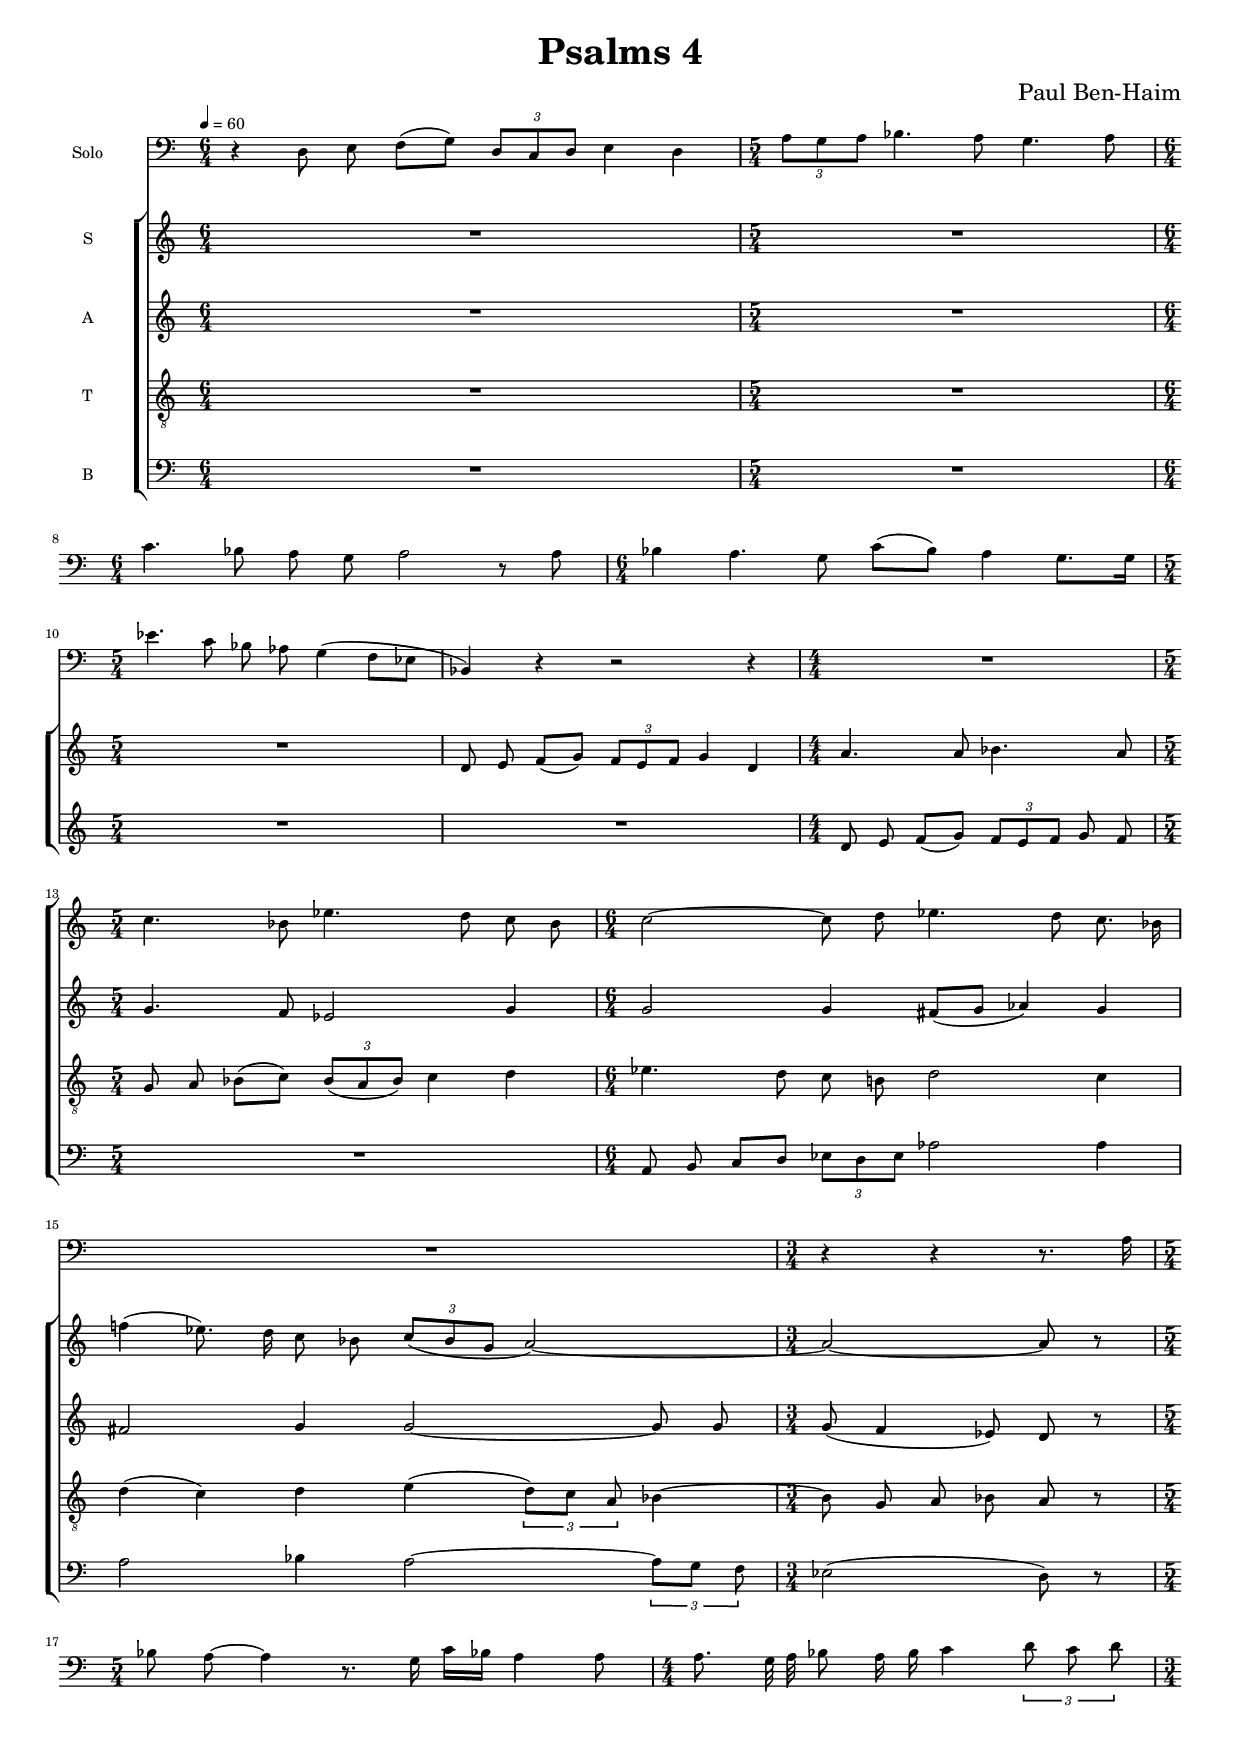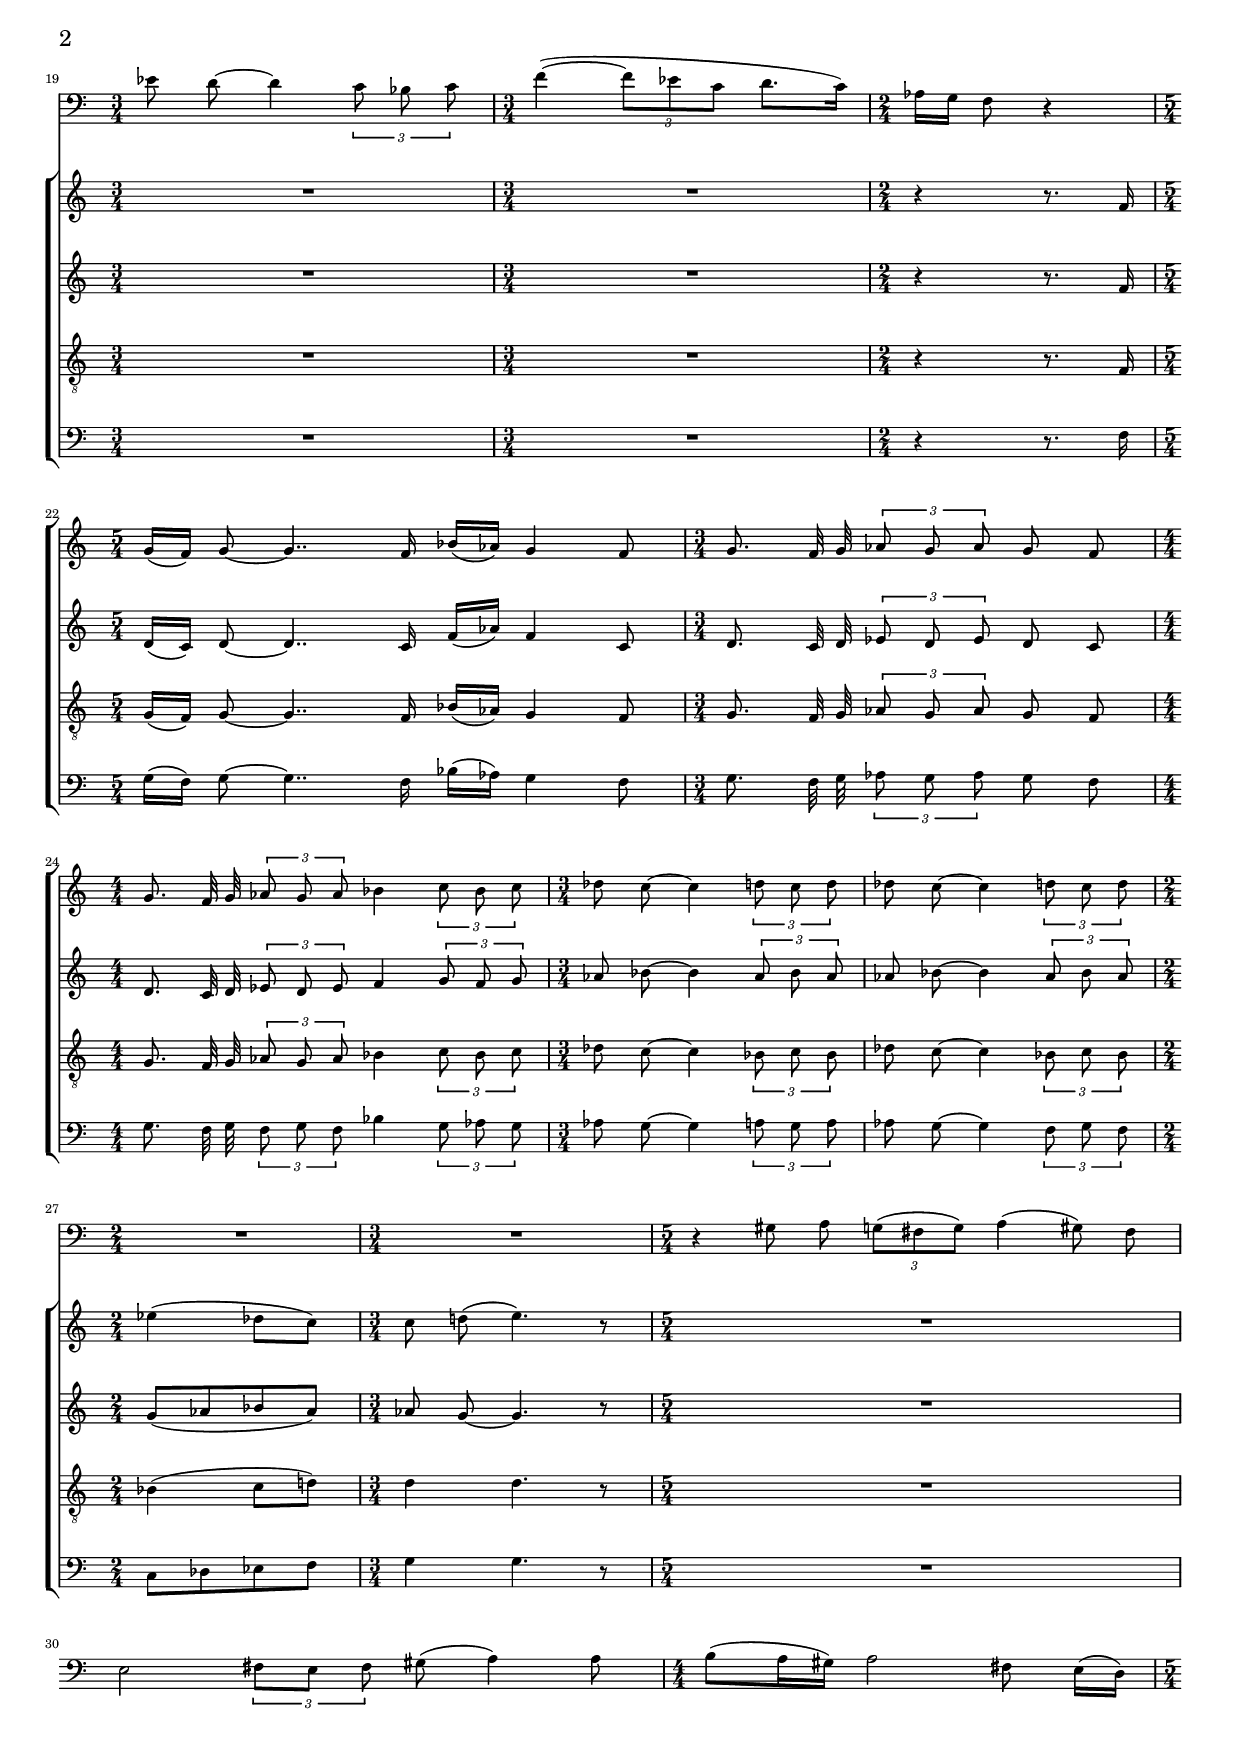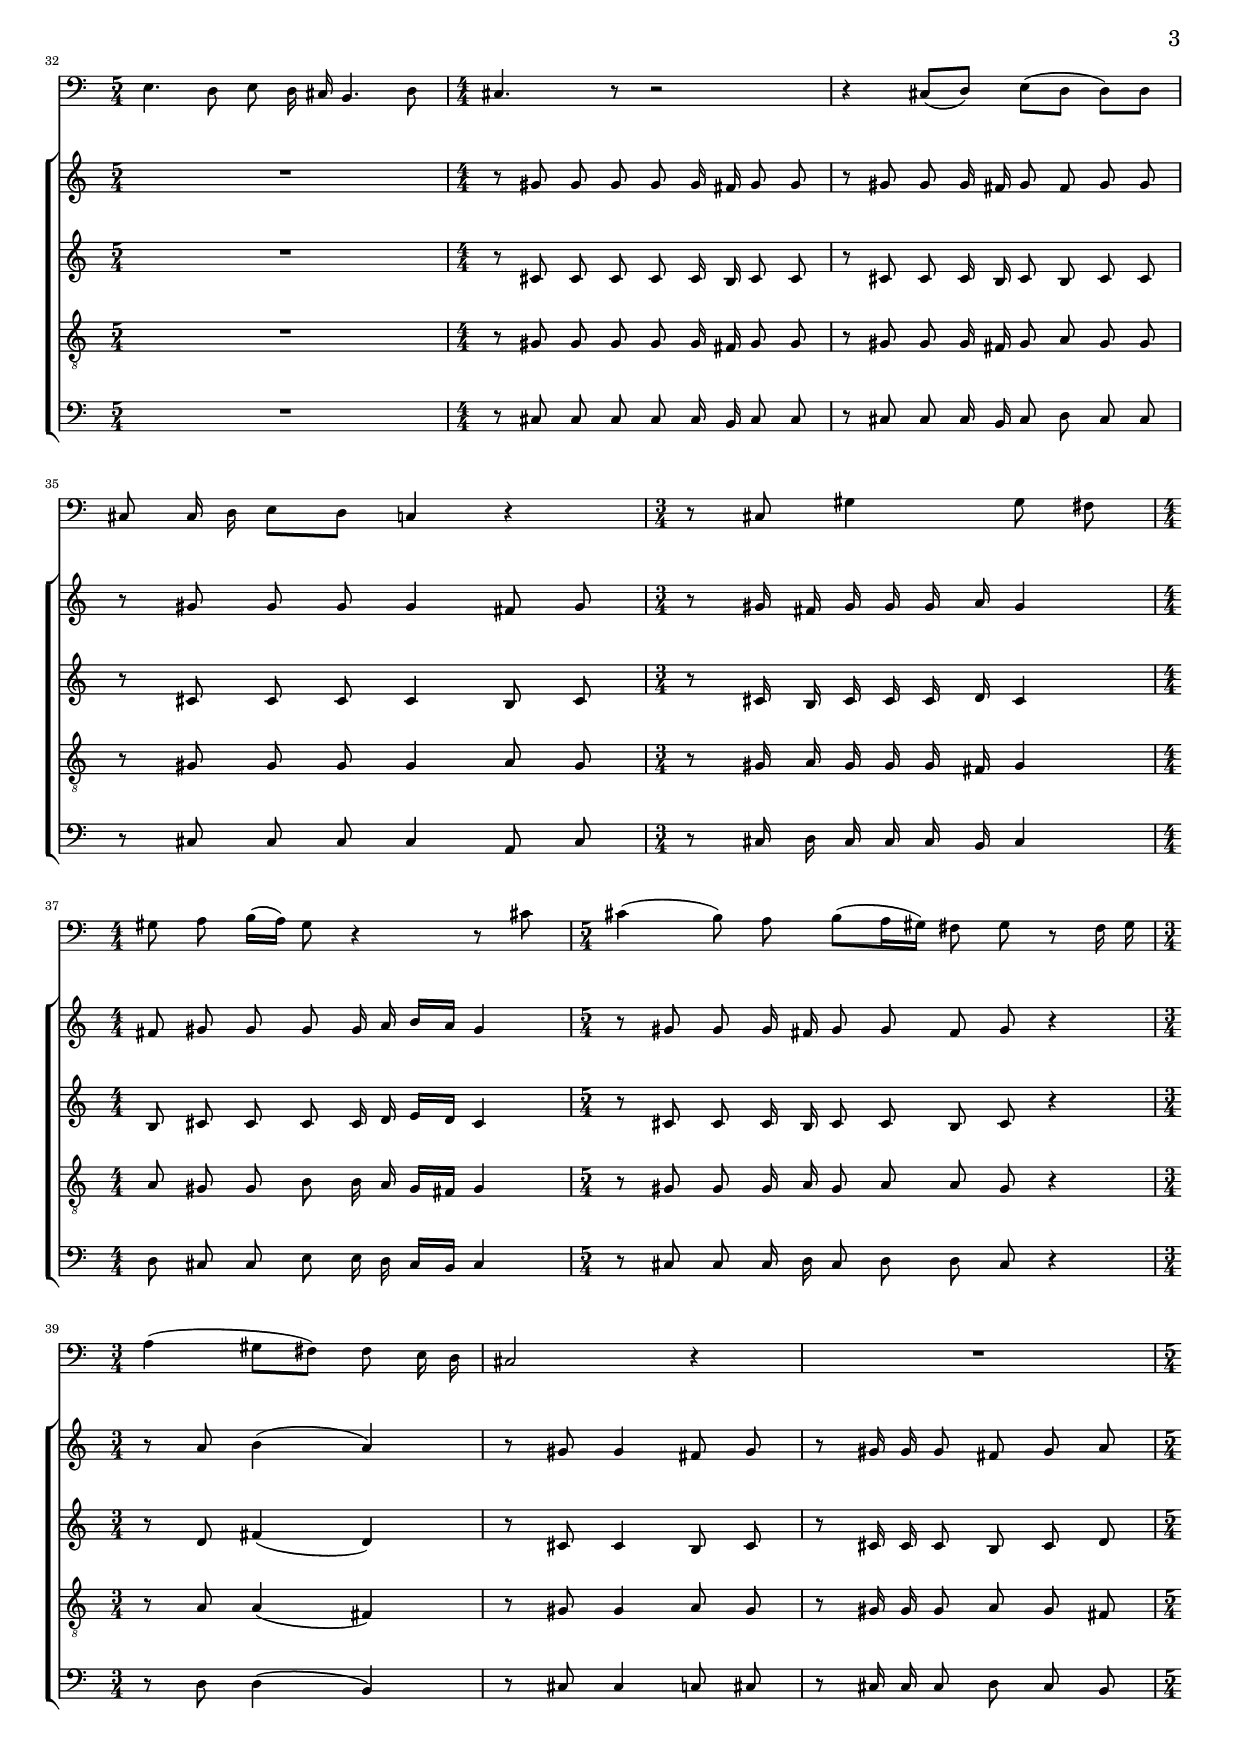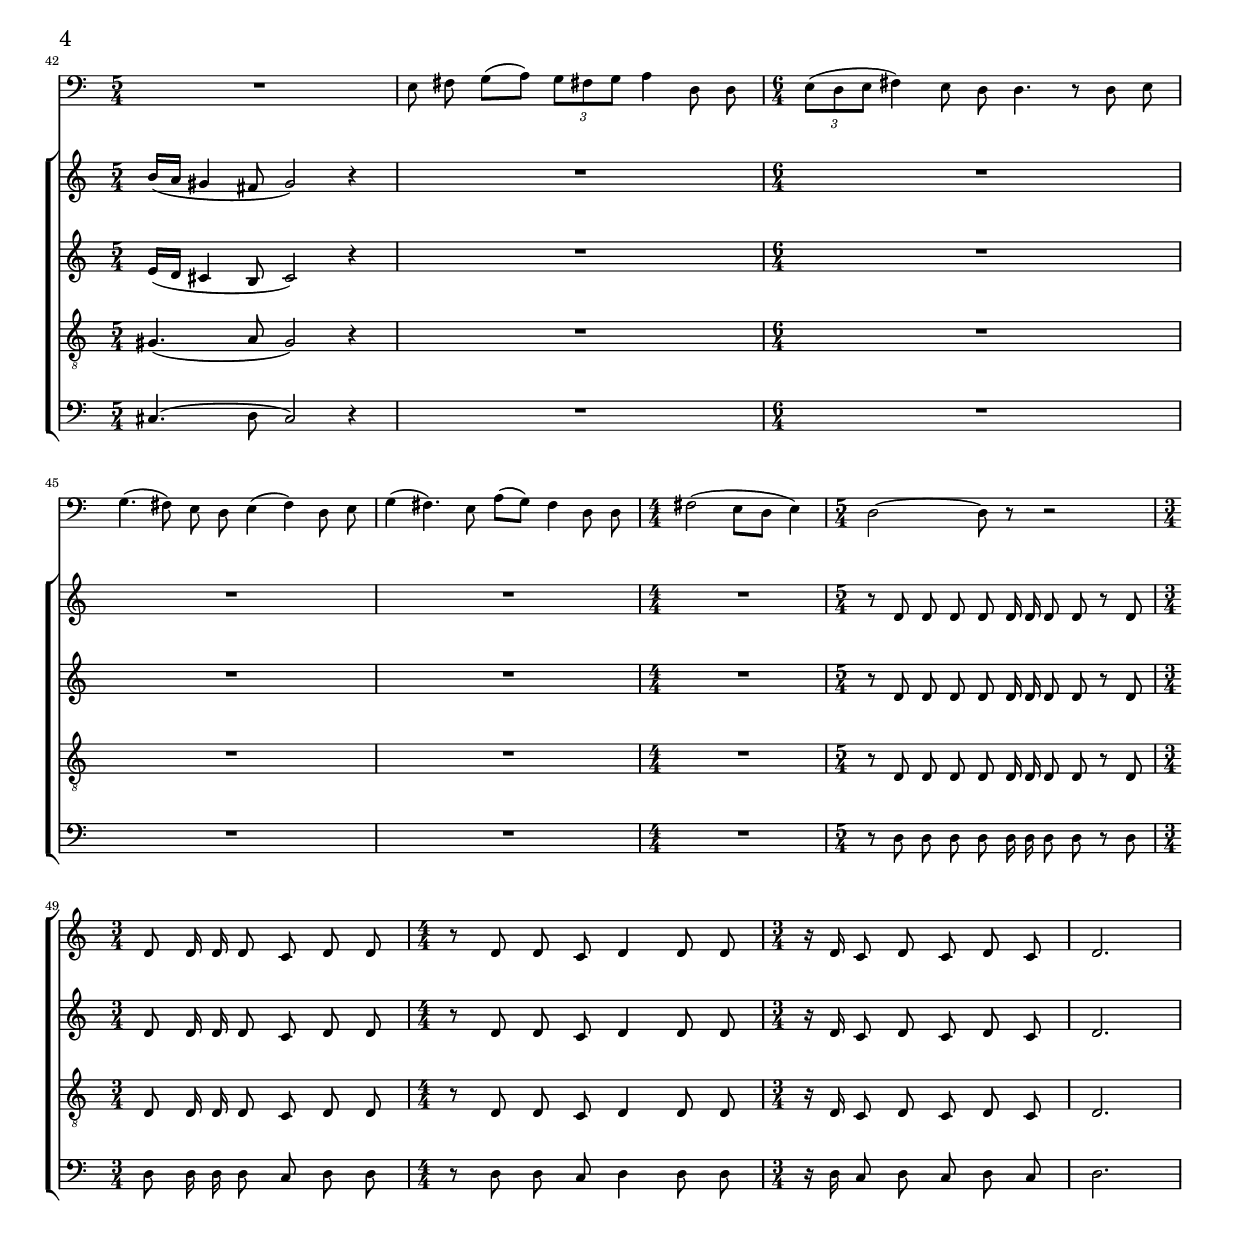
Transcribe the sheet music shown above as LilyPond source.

\include "english.ly"
\version "2.22.0"

global = {
  \key a \minor
  \time 5/4
  \tempo 4 = 60
}

%%%%%%%%%%%%%%%%%%%%%%%%%%%%%%%%
soloNotes = \relative c {
  \dynamicUp \numericTimeSignature
  \clef "bass"
  \time 6/4 r4 d8 e f[( g]) \times 2/3 { d8[ c d] } e4 d |
  \set Score.currentBarNumber = #7
  \time 5/4 \times 2/3 { a'8[ g a] } bf4. a8 g4. a8 |
\break
  \time 6/4 c4. bf8 a g a2 r8 a8 |
  bf4 a4. g8 c8[( bf]) a4 g8.[ g16] |
\break
  \time 5/4 ef'4. c8 bf af g4( f8[ ef] |
  bf4) r4 r2 r4 |
  \time 4/4 R1 |
\break
  \time 5/4 R1*5/4 |
  \time 6/4 R1*6/4 |
\break
  % Page 5
  R1*6/4 |
  \time 3/4 r4 r4 r8. a'16 |
\break
  \time 5/4 bf8 a8~ a4 r8. g16 c16[ bf!16] a4 a8 |
  \time 4/4 a8. g32 a32 bf8 a16 bf16 c4 \times 2/3 { d8 c d } |
\break
  % Page 6
  \time 3/4 ef8 d8~ d4 \times 2/3 { c8 bf c8 } |
  f4~( \times 2/3 { f8[ ef c] } d8.[ c16]) |
  \time 2/4 af16[ g] f8 r4 |
\break
  \time 5/4 R1*5/4 |
  \time 4/4 R1*3/4 |
\break
  % Page 7
  R1 |
  \time 3/4 R1*3/4 |
  R1*3/4 |
\break
  \time 2/4 R1*2/4 |
  \time 3/4 R1*3/4 |
  \time 5/4 r4 gs8 a \times 2/3 { g8[( fs g]) } a4( gs8) fs |
\break
  % Page 8
  e2 \times 2/3 { fs8[ e] fs } gs8( a4) a8 |
  \time 4/4 b8[( a16 gs16]) a2 fs8 e16[( d]) |
\break
  \time 5/4 e4. d8 e d16 cs16 b4. d8 |
  \time 4/4 cs4. r8 r2 |
  r4 cs8[( d]) e[( d] d[) d] |
\break
  % Page 9
  cs8 cs16 d16 e8[ d] c4 r4 |
  \time 3/4 r8 cs8 gs'4 gs8 fs |
\break
  \time 4/4 gs8 a b16[( a]) gs8 r4 r8 cs8 |
  \time 5/4 cs4( b8) a8 b8[( a16 gs]) fs8 gs r8 fs16 gs16 |
\break
  % Page 10
  \time 3/4 a4( gs8[ fs]) fs8 e16 d16 |
  cs2 r4 |
  R1*3/4 |
\break
  \time 5/4 R1*5/4 |
  e8 fs g8[( a]) \times 2/3 { g8[ fs! g] } a4 d,8 d8 |
  \time 6/4  \times 2/3 { e8[( d e] } fs4) e8  d d4. r8 d8 e8 |
\break
  % Page 11
  g4.( fs8) e8 d e4( fs) d8 e8 |
  g4( fs4.) e8 a8[( g8]) fs4 d8 d8 | 
  \time 4/4 fs2( e8[ d8] e4) |
  \time 5/4 d2~ d8 r8 r2 |
\break
  \time 3/4 R1*3/4 |
  \time 4/4 R1 |
  \time 3/4 R1*3/4 |
  R1*3/4 |
} % end of soloNotes

%%%%%%%%%%%%%%%%%%%%%%%%%%%%%%%%
sopMusic = \relative c'' {
  % page 1
  \dynamicUp \numericTimeSignature
  \time 6/4 R1*6/4 | \time 5/4 R1*5/4 | \time 6/4 R1*6/4 | \time 6/4 R1*6/4 |
  \time 5/4 R1*5/4 |
  d,8 e8 f[( g)] \times 2/3 { f[ e f] } g4 d |
  \time 4/4 a'4. a8 bf4. a8 |
  \time 5/4 c4. bf8 ef4. d8 c8 bf8 |
  \time 6/4 c2~ c8 d8 ef4. d8 c8. bf16 |
  % page 5
  f'!4( ef8.) d16 c8 bf \times 2/3 { c8[( bf g] } a2)~ |
  \time 3/4 a2~ a8 r8 |
  \time 5/4 R1*5/4 |
  \time 4/4 R1 |
  % page 6
  \time 3/4 R1*3/4 |
  \time 3/4 R1*3/4 |
  \time 2/4 r4 r8. f16 |
  \time 5/4 g16[( f]) g8~ g4.. f16 bf16[( af]) g4 f8 |
  \time 3/4 g8. f32 g32 \times 2/3 { af8 g af } g8 f |
  % page 7
  \time 4/4 g8. f32 g32 \times 2/3 { af8 g af } bf4 \times 2/3 { c8 bf c } |
  \time 3/4 df8 c8~ c4 \times 2/3 {d8 c d } |
            df8 c8~ c4 \times 2/3 {d8 c d } |
  \time 2/4 ef4( df8[ c]) |
  \time 3/4 c8 d!8( e4.) r8 |
  \time 5/4 R1*5/4 |
  % Page 8
  R1*5/4 |
  \time 4/4 R1 |
  \time 5/4 R1*5/4 |
  \time 4/4 r8 gs,8 gs8 gs8 gs8 gs16 fs16 gs8 gs8 |
            r8 gs8 gs8 gs16 fs16 gs8 fs gs8 gs8 |
\break
  % Page 9
  r8 gs8 gs gs gs4 fs8 gs |
  \time 3/4 r8 gs16 fs gs gs gs a gs4 |
\break
  \time 4/4 fs8 gs gs gs gs16 a16 b16[ a16] gs4 |
  \time 5/4 r8 gs8 gs gs16 fs16 gs8 gs8 fs gs r4 |
\break
  % Page 10
  \time 3/4 r8 a8 b4( a4) |
  r8 gs8 gs4 fs8 gs8 |
  r8 gs16 gs16 gs8 fs gs a |
\break
  \time 5/4 b16[( a] gs4 fs8 gs2) r4 |
  R1*5/4 |
  \time 6/4 R1*6/4 |
  % Page 11
  R1*6/4 |
  R1*6/4 |
  \time 4/4 R1 |
  \time 5/4 r8 d8 d d d d16 d16 d8 d8 r8 d8 |

  \time 3/4 d8 d16 d16 d8 c d d |
  \time 4/4 r8 d8 d c d4 d8 d8 |
  \time 3/4 r16 d16 c8 d c d c |
  d2. |
} % end-of sopMusic

%%%%%%%%%%%%%%%%%%%%%%%%%%%%%%%%
altMusic = \relative c'' {
  \dynamicUp \numericTimeSignature

  \time 6/4 R1*6/4 | \time 5/4 R1*5/4 | \time 6/4 R1*6/4 | R1*6/4 |
  \time 5/4 R1*5/4 |
  | R1*5/4 |
  \time 4/4 d,8 e8 f[( g)] \times 2/3 { f[ e f] } g8 f |
  \time 5/4 g4. f8 ef2 g4
  \time 6/4 g2 g4 fs8[( g] af4) g4 |
  % page 5
  fs2 g4 g2~ g8 g8 |
  \time 3/4 g8( f4 ef8) d8 r8 |
  \time 5/4 R1*5/4 |
  \time 4/4 R1 |
  % page 6
  \time 3/4 R1*3/4 |
  \time 3/4 R1*3/4 |
  \time 2/4 r4 r8. f16 |
  \time 5/4 d16[( c]) d8~ d4.. c16 f16[( af]) f4 c8 |
  \time 3/4 d8. c32 d32 \times 2/3 { ef8 d ef } d8 c |
  % Page 7
  \time 4/4 d8. c32 d32 \times 2/3 { ef8 d ef } f4 \times 2/3 { g8 f g } |
  \time 3/4 af8 bf~ bf4 \times 2/3 {af8 bf af } |
            af8 bf~ bf4 \times 2/3 {af8 bf af } |
  \time 2/4 g8[( af bf af]) |
  \time 3/4 af8 g8~ g4. r8 |
  \time 5/4 R1*5/4 |
  % Page 8
  R1*5/4 |
  \time 4/4 R1 |
  \time 5/4 R1*5/4 |
  \time 4/4 r8 cs,8 cs8 cs8 cs8 cs16 b16 cs8 cs8 |
            r8 cs8 cs8 cs16 b16 cs8 b cs8 cs8 |
  % Page 9
  r8 cs8 cs cs cs4 b8 cs |
  \time 3/4 r8 cs16 b cs cs cs d cs4 |
  \time 4/4 b8 cs cs cs cs16 d16 e16[ d16] cs4 |
  \time 5/4 r8 cs8 cs cs16 b16 cs8 cs8 b cs r4 |
  % Page 10
  \time 3/4 r8 d8 fs4( d4) |
  r8 cs8 cs4 b8 cs8 |
  r8 cs16 cs16 cs8 b cs d |
  \time 5/4 e16[( d] cs4 b8 cs2) r4 |
  R1*5/4 |
  \time 6/4 R1*6/4 |
  % Page 11
  R1*6/4 |
  R1*6/4 |
  \time 4/4 R1 |
  \time 5/4 r8 d8 d d d d16 d16 d8 d8 r8 d8 |

  \time 3/4 d8 d16 d16 d8 c d d |
  \time 4/4 r8 d8 d c d4 d8 d8 |
  \time 3/4 r16 d16 c8 d c d c |
  d2. |
} % end of altMusic

%%%%%%%%%%%%%%%%%%%%%%%%%%%%%%%%
tenMusic = \relative c' {
  \dynamicUp \numericTimeSignature
  \time 6/4 R1*6/4 | \time 5/4 R1*5/4 | \time 6/4 R1*6/4 | R1*6/4 |
  \time 5/4 R1*5/4 |
  R1*5/4 | \time 4/4 R1
  \time 5/4 g8 a8 bf[( c]) \times 2/3 { bf8[ (a bf]) } c4 d |
  \time 6/4 ef4. d8 c b! d2 c4 |
  % page 5
  d4( c) d e( \times 2/3 { d8[) c] a } bf4~ |
  \time 3/4 bf8 g a bf a r |
  \time 5/4 R1*5/4
  \time 4/4 R1 |
  % page 6
  \time 3/4 R1*3/4 |
  \time 3/4 R1*3/4 |
  \time 2/4 r4 r8. f16 |
  \time 5/4 g16[( f]) g8 ~ g4.. f16 bf16[( af]) g4 f8 |
  \time 3/4 g8. f32 g32 \times 2/3 { af8 g af } g8 f |
  % Page 7
  \time 4/4 g8. f32 g32 \times 2/3 { af8 g af } bf4 \times 2/3 { c8 bf c } |
  \time 3/4 df8 c8~ c4 \times 2/3 {bf8 c bf } |
            df8 c8~ c4 \times 2/3 {bf8 c bf } |
  \time 2/4 bf4( c8[ d!]) |
  \time 3/4 d4 d4. r8 |
  \time 5/4 R1*5/4 |
  % Page 8
  R1*5/4 |
  \time 4/4 R1 |
  \time 5/4 R1*5/4 |
  \time 4/4 r8 gs,8 gs8 gs8 gs8 gs16 fs16 gs8 gs8 |
            r8 gs8 gs8 gs16 fs16 gs8 a gs8 gs8 |
  % Page 9
  r8 gs8 gs gs gs4 a8 gs |
  \time 3/4 r8 gs16 a gs gs gs fs gs4 |
  \time 4/4 a8 gs gs b b16 a16 gs16[ fs16] gs4 |
  \time 5/4 r8 gs8 gs gs16 a16 gs8 a8 a gs r4 |
  % Page 10
  \time 3/4 r8 a8 a4( fs4) |
  r8 gs8 gs4 a8 gs8 |
  r8 gs16 gs16 gs8 a gs fs |
  \time 5/4 gs4.( a8 gs2) r4 |
  R1*5/4 |
  \time 6/4 R1*6/4 |
  % Page 11
  R1*6/4 |
  R1*6/4 |
  \time 4/4 R1 |
  \time 5/4 r8 d8 d d d d16 d16 d8 d8 r8 d8 |

  \time 3/4 d8 d16 d16 d8 c d d |
  \time 4/4 r8 d8 d c d4 d8 d8 |
  \time 3/4 r16 d16 c8 d c d c |
  d2. |
} % end of tenMusic

%%%%%%%%%%%%%%%%%%%%%%%%%%%%%%%%
basMusic = \relative c {
  \dynamicUp \numericTimeSignature
  \time 6/4 R1*6/4 | \time 5/4 R1*5/4 | \time 6/4 R1*6/4 | R1*6/4 |
  \time 5/4 R1*5/4 |
  R1*5/4 |
  \time 4/4 R1 |
  \time 5/4 R1*5/4 |
  \time 6/4 a8 b c[ d] \times 2/3 { ef[ d ef] } af2 af4 |
  % page 5
  a2 bf4 a2~ \times 2/3 { a8[ g] f } |
  \time 3/4 ef2( d8) r8 |
  \time 5/4 R1*5/4 |
  \time 4/4 R1 |
  % page 6
  \time 3/4 R1*3/4 |
  \time 3/4 R1*3/4 |
  \time 2/4 r4 r8. f16 |
  \time 5/4 g16[( f]) g8~ g4.. f16 bf16[( af]) g4 f8 |
  \time 3/4 g8. f32 g32 \times 2/3 { af8 g af } g8 f |
  % Page 7
  \time 4/4 g8. f32 g32 \times 2/3 { f8 g f } bf4 \times 2/3 { g8 af g } |
  \time 3/4 af8 g8~ g4 \times 2/3 {a8 g a } |
            af8 g8~ g4 \times 2/3 {f8 g f } |
  \time 2/4 c8[ df ef f] |
  \time 3/4 g4 g4. r8 |
  \time 5/4 R1*5/4 |
  % Page 8
  R1*5/4 |
  \time 4/4 R1 |
  \time 5/4 R1*5/4 |
  \time 4/4 r8 cs,8 cs8 cs8 cs8 cs16 b16 cs8 cs8 |
            r8 cs8 cs8 cs16 b16 cs8 d cs8 cs8 |
  % Page 9
  r8 cs8 cs cs cs4 a8 cs |
  \time 3/4 r8 cs16 d cs cs cs b cs4 |
  \time 4/4 d8 cs cs e e16 d16 cs16[ b16] cs4 |
  \time 5/4 r8 cs8 cs cs16 d16 cs8 d8 d cs r4 |
  % Page 10
  \time 3/4 r8 d8 d4( b4) |
  r8 cs8 cs4 c8 cs8 |
  r8 cs16 cs16 cs8 d cs b |
  \time 5/4 cs4.( d8 cs2) r4 |
  R1*5/4 |
  \time 6/4 R1*6/4 |
  % Page 11
  R1*6/4 |
  R1*6/4 |
  \time 4/4 R1 |
  \time 5/4 r8 d8 d d d d16 d16 d8 d8 r8 d8 |

  \time 3/4 d8 d16 d16 d8 c d d |
  \time 4/4 r8 d8 d c d4 d8 d8 |
  \time 3/4 r16 d16 c8 d c d c |
  d2. |
} % end of basMusic


\header {
  title = "Psalms 4"
  composer = "Paul Ben-Haim"
  % Do not display the tagline for this book
  % tagline = ##f
}

\layout {
  #(layout-set-staff-size 14)
  \context {
    \Staff
    \RemoveEmptyStaves
  }
  \context {
    \ChoirStaff
    \RemoveEmptyStaves
  }
  % \context {
  %   \Lyrics
  %   \override  LyricHyphen #'minimum-distance = #0.8
  % }
}

\score {
  <<
    \new Staff {
      \set Staff.midiInstrument = "clarinet"
    \new Voice = "SoloVoice" <<
      \set Staff.instrumentName = "Solo"
      \autoBeamOff
      \global \soloNotes
    >>
    }
    \new ChoirStaff <<

      \new Staff = "sop" <<
      \set Staff.midiInstrument = "flute"
        \new Voice = "sopranos" {
          \set Staff.instrumentName = "S"
          <<
             \autoBeamOff
             \global \sopMusic
          >>
        }
      >>

      \new Staff = "alt" <<
	\set Staff.midiInstrument = #"oboe"
        \new Voice = "altos" {
          \set Staff.instrumentName = "A"
          <<
             \autoBeamOff
             \global \altMusic
          >>
        }
      >>

      \new Staff = "ten" <<
	% \set Staff.midiInstrument = #"cello"        %% too vibrator
	% \set Staff.midiInstrument = #"tenor sax"    %% Too loud
	\set Staff.midiInstrument = #"english horn"
        \clef "G_8"
        \new Voice = "tenors" {
          \set Staff.instrumentName = "T"
          <<
             \autoBeamOff
             \global \tenMusic
          >>
        }
      >>

      \new Staff = "bas" <<
	\set Staff.midiInstrument = #"bassoon"
        \clef bass
        \new Voice = "basses" {
          \set Staff.instrumentName = "B"
          <<
             \autoBeamOff
             \global \basMusic
          >>
        }
      >>

    >>
  >>

  \header { }

  \layout {
    % $(layout-set-staff-size 17)
    % \override LyricText #'font-size = #1.81
    \context {
      \Staff
    }
  }
  \midi {
    \context {
      \Score
    }
  }
}
